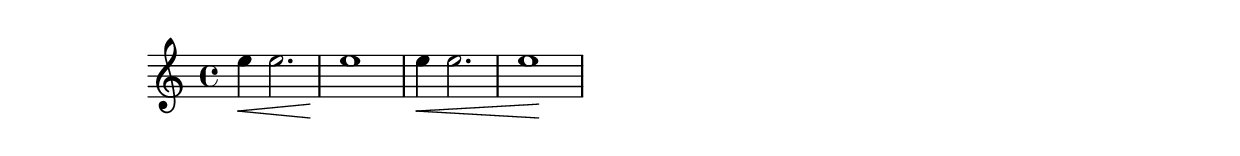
%% Do not edit this file; it is auto-generated from input/new
%% This file is in the public domain.
\version "2.11.53"
\header {
  texidoces = "
Si la nota que da fin a un regulador cae sobre la primera parte de
un compás, el regulador se detiene en la línea divisoria
inmediatamente precedente.  Se puede controlar este comportamiento
sobreescribiendo la propiedad @code{to-barline}.

"
  doctitlees = "Establecer el comportamiento de los reguladores en las barras de compás"

  lsrtags = "expressive-marks"
  texidoc = "If the note which ends a hairpin falls on a downbeat,
the hairpin stops at the bar line immediately preceding.  This behavior
can be controlled by overriding the @code{to-barline} property.
"
  doctitle = "Setting hairpin behavior at bar lines"
} % begin verbatim

\relative c'' {
  e4\< e2.
  e1\!
  \override Hairpin #'to-barline = ##f
  e4\< e2.
  e1\!
}
